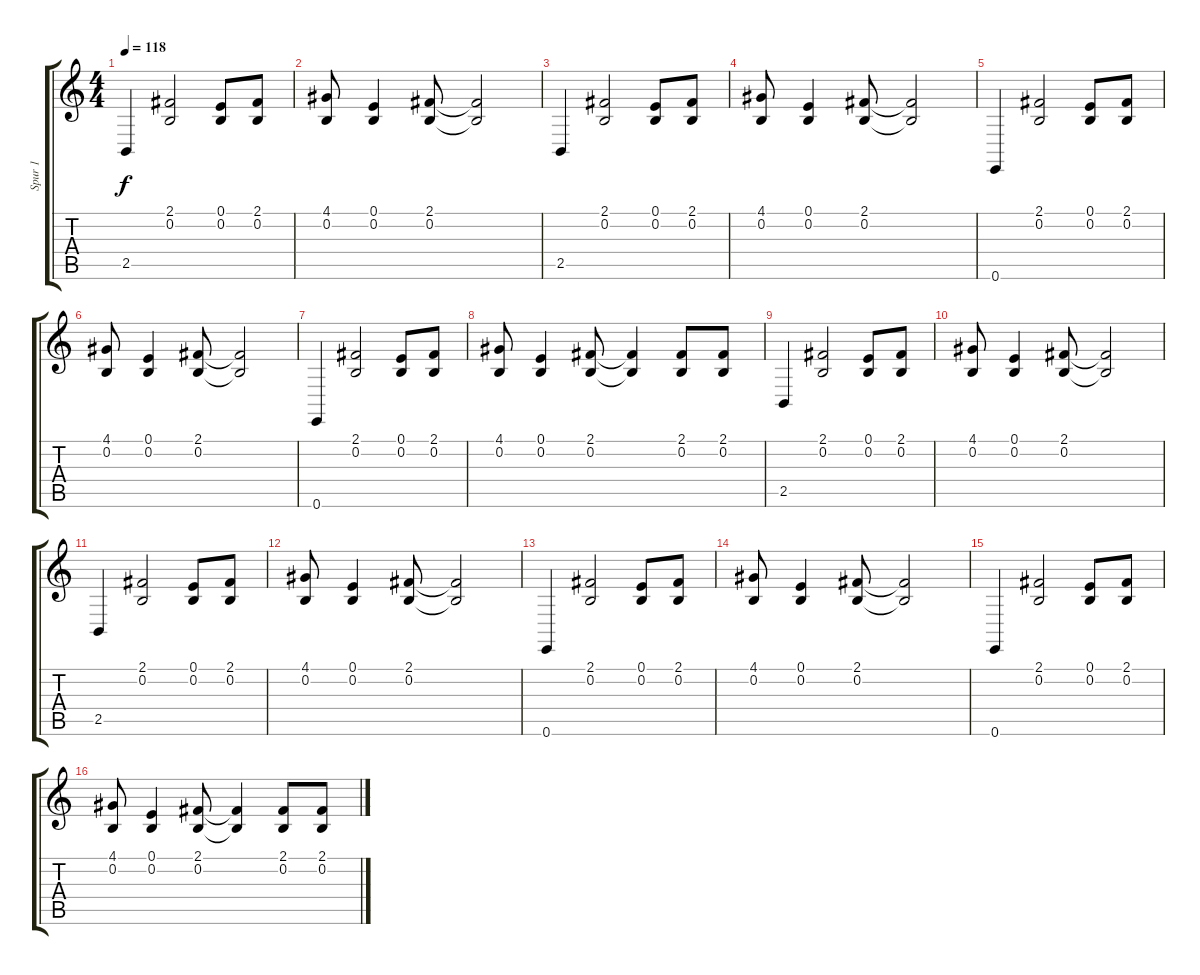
\track ("Spur 1" "Spur 1") {instrument acousticgrandpiano}
\staff {score tabs}
\tuning (E4 B3 G3 D3 A2 E2) {hide}
\ts (4 4)
\tempo 118
\clef g2
\ks c
2.5.4{dy f instrument orchestralharp} (2.1 0.2).2 (0.1 0.2).8 (2.1 0.2).8 |
(4.1 0.2).8 (0.1 0.2).4 (2.1 0.2).8 (2.1{t} 0.2{t}).2 |
2.5.4 (2.1 0.2).2 (0.1 0.2).8 (2.1 0.2).8 |
(4.1 0.2).8 (0.1 0.2).4 (2.1 0.2).8 (2.1{t} 0.2{t}).2 |
0.6.4 (2.1 0.2).2 (0.1 0.2).8 (2.1 0.2).8 |
(4.1 0.2).8 (0.1 0.2).4 (2.1 0.2).8 (2.1{t} 0.2{t}).2 |
0.6.4 (2.1 0.2).2 (0.1 0.2).8 (2.1 0.2).8 |
(4.1 0.2).8 (0.1 0.2).4 (2.1 0.2).8 (2.1{t} 0.2{t}).4 (2.1 0.2).8 (2.1 0.2).8 |
2.5.4{instrument timpani} (2.1 0.2).2 (0.1 0.2).8 (2.1 0.2).8 |
(4.1 0.2).8 (0.1 0.2).4 (2.1 0.2).8 (2.1{t} 0.2{t}).2 |
2.5.4 (2.1 0.2).2 (0.1 0.2).8 (2.1 0.2).8 |
(4.1 0.2).8 (0.1 0.2).4 (2.1 0.2).8 (2.1{t} 0.2{t}).2 |
0.6.4 (2.1 0.2).2 (0.1 0.2).8 (2.1 0.2).8 |
(4.1 0.2).8 (0.1 0.2).4 (2.1 0.2).8 (2.1{t} 0.2{t}).2 |
0.6.4 (2.1 0.2).2 (0.1 0.2).8 (2.1 0.2).8 |
(4.1 0.2).8 (0.1 0.2).4 (2.1 0.2).8 (2.1{t} 0.2{t}).4 (2.1 0.2).8 (2.1 0.2).8
